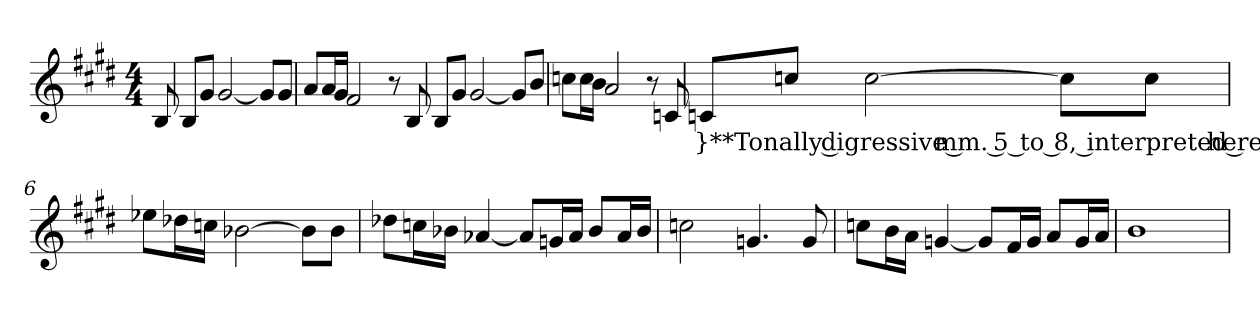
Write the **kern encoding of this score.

**kern	**text
*part1	*part1
*staff1	*staff1
*clefG2	*
*k[f#c#g#d#]	*
*E:	*
*M4/4	*
*MM60	*
=	=
8B	.
=1	=1
8BL	.
8g#J	.
[2g#	.
8g#L]	.
8g#J	.
=2	=2
8aL	.
16aL	.
16g#JJ	.
2f#	.
8r	.
8B	.
=3	=3
8BL	.
8g#J	.
[2g#	.
8g#L]	.
8bJ	.
=4	=4
8ccnL	.
16ccL	.
16bJJ	.
2a	.
8r	.
8cn	.
=5	=5
8cnL	}**Tonally digressive mm. 5 to 8, interpreted here as tonicization of bII/E
8ccnJ	.
[2cc	.
8ccL]	.
8ccJ	.
=6	=6
8ee-XL	.
16dd-XL	.
16ccnJJ	.
[2b-X	.
8b-L]	.
8b-J	.
=7	=7
8dd-XL	.
16ccnL	.
16b-XJJ	.
[4a-X	.
8a-L]	.
16gnL	.
16a-JJ	.
8b-L	.
16a-L	.
16b-JJ	.
=8	=8
2ccn	.
4.gn	.
8g	.
=9	=9
8ccnL	.
16bL	.
16aJJ	.
[4gn	.
8gL]	.
16f#L	.
16gJJ	.
8aL	.
16gL	.
16aJJ	.
=10	=10
1b	.
=	=
*-	*-
